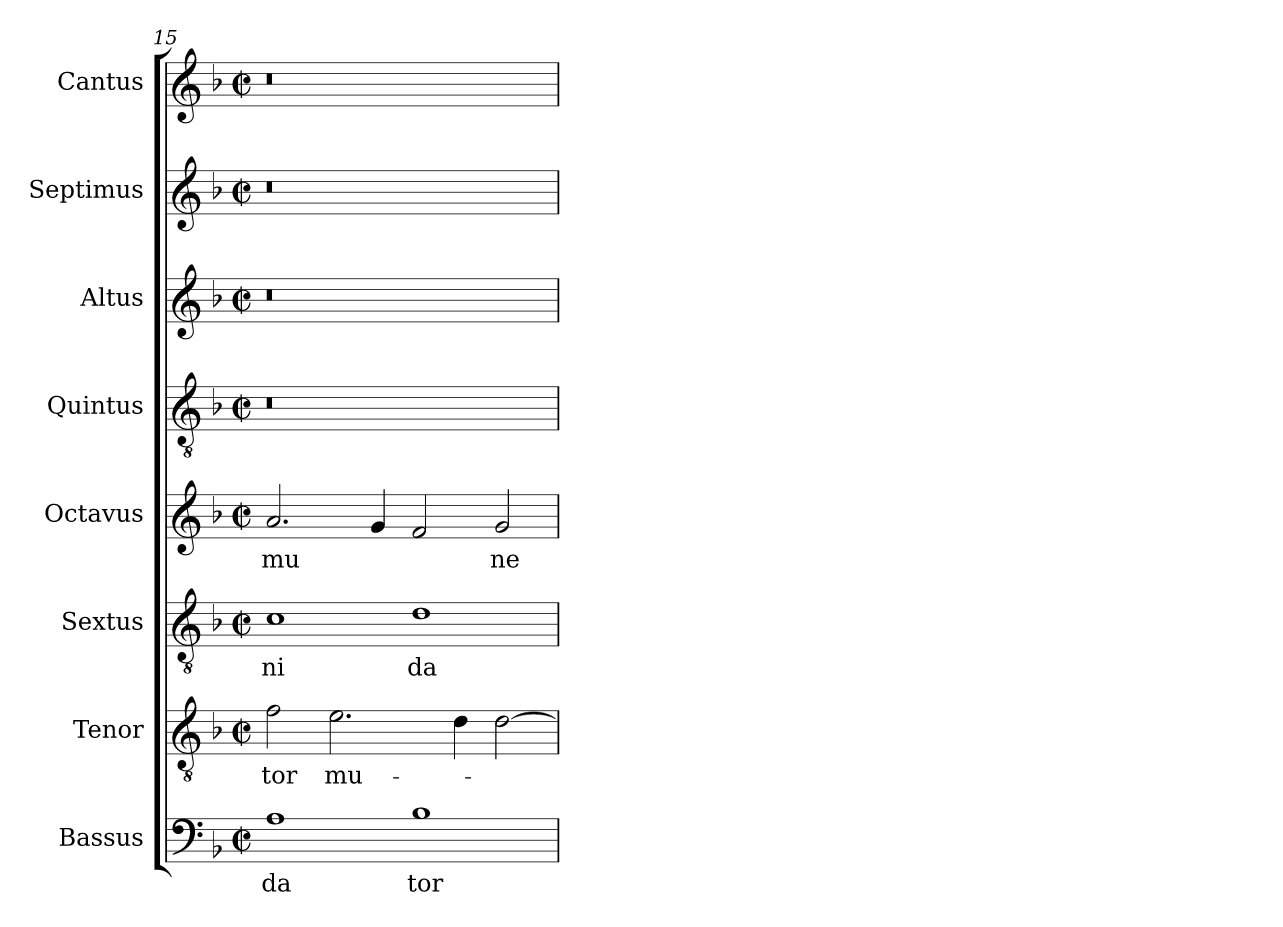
**kern	**text	**kern	**text	**kern	**text	**kern	**text	**kern	**kern	**kern	**kern
*part8	*part8	*part7	*part7	*part6	*part6	*part5	*part5	*part4	*part3	*part2	*part1
*staff8	*staff8	*staff7	*staff7	*staff6	*staff6	*staff5	*staff5	*staff4	*staff3	*staff2	*staff1
*I"Bassus	*	*I"Tenor	*	*I"Sextus	*	*I"Octavus	*	*I"Quintus	*I"Altus	*I"Septimus	*I"Cantus
!!LO:PB:g=z
*clefF4	*	*clefGv2	*	*clefGv2	*	*clefG2	*	*clefGv2	*clefG2	*clefG2	*clefG2
*k[b-]	*	*k[b-]	*	*k[b-]	*	*k[b-]	*	*k[b-]	*k[b-]	*k[b-]	*k[b-]
*F:	*	*F:	*	*F:	*	*F:	*	*F:	*F:	*F:	*F:
*M2/2	*	*M2/2	*	*M2/2	*	*M2/2	*	*M2/2	*M2/2	*M2/2	*M2/2
*met(c|)	*	*met(c|)	*	*met(c|)	*	*met(c|)	*	*met(c|)	*met(c|)	*met(c|)	*met(c|)
=15	=15	=15	=15	=15	=15	=15	=15	=15	=15	=15	=15
!	!LO:LY:b:cj	!	!LO:LY:b:cj	!	!LO:LY:b:cj	!	!LO:LY:b	!	!	!	!
1A	da	2f\	tor	1c	ni	2.a/	mu	0r	0r	0r	0r
!	!	!	!LO:LY:b	!	!	!	!	!	!	!	!
.	.	2.e\	mu-	.	.	.	.	.	.	.	.
.	.	.	.	.	.	4g/	.	.	.	.	.
!	!LO:LY:b:cj	!	!	!	!LO:LY:b:cj	!	!	!	!	!	!
1B-	tor	.	.	1d	da	2f/	.	.	.	.	.
.	.	4d\	.	.	.	.	.	.	.	.	.
!	!	!	!	!	!	!	!LO:LY:b:cj	!	!	!	!
.	.	[>2d\	.	.	.	2g/	ne	.	.	.	.
=	=	=	=	=	=	=	=	=	=	=	=
*-	*-	*-	*-	*-	*-	*-	*-	*-	*-	*-	*-
